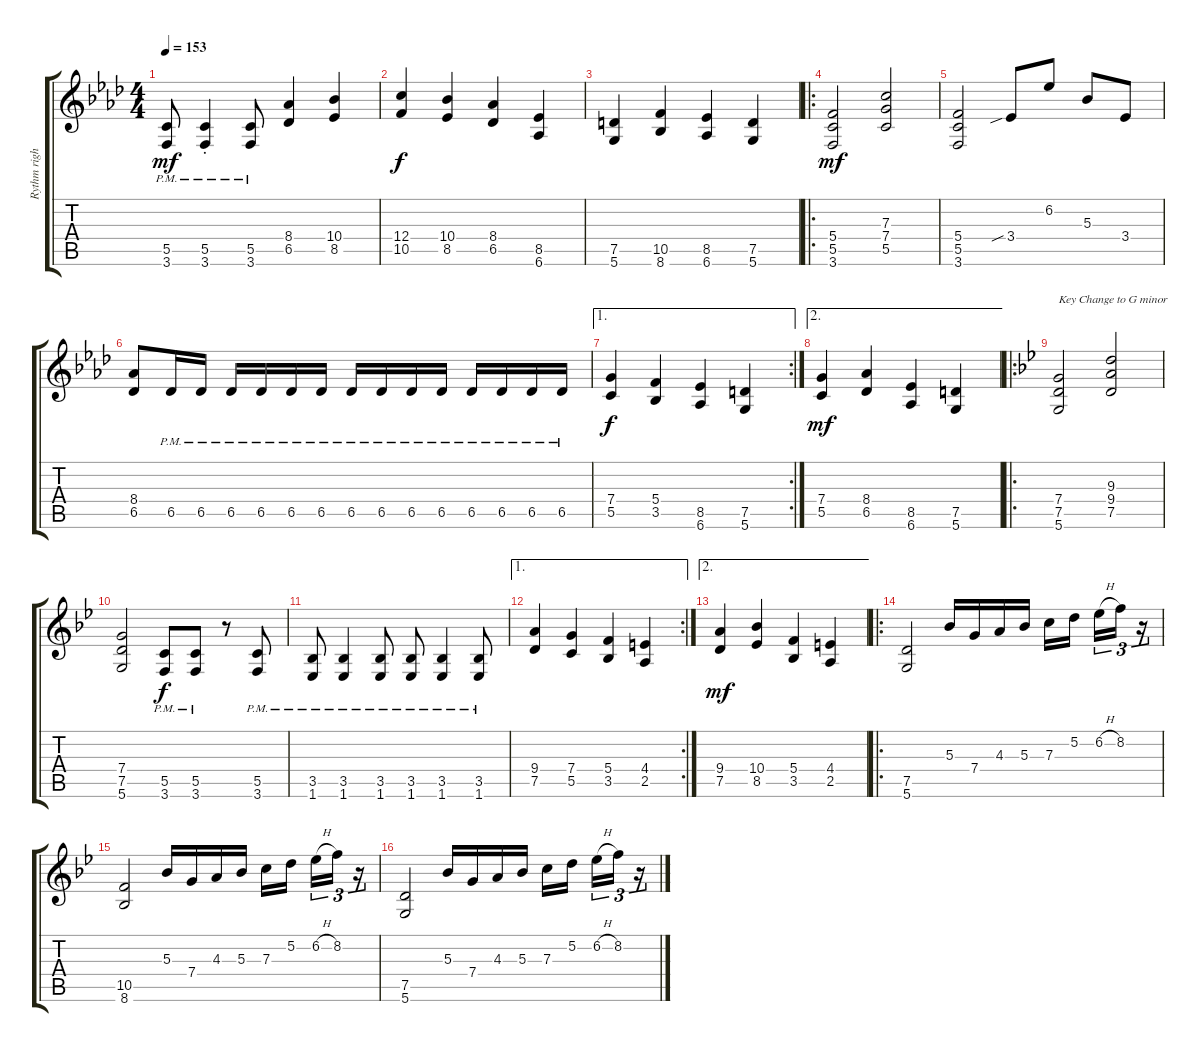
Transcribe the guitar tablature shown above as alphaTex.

\track ("Rythm right channel" "Rythm righ") {instrument distortionguitar}
\staff {score tabs}
\tuning (D4 A3 F3 C3 G2 D2) {hide}
\ts (4 4)
\tempo 153
\clef g2
\ks fminor
(5.5{pm} 3.6{pm}).8{dy mf} (5.5{pm st} 3.6{pm st}).4 (5.5{pm} 3.6{pm}).8 (8.4 6.5).4 (10.4 8.5).4 |
(12.4 10.5).4{dy f} (10.4 8.5).4 (8.4 6.5).4 (8.5 6.6).4 |
(7.5 5.6).4 (10.5 8.6).4 (8.5 6.6).4 (7.5 5.6).4 |
\ro
(5.4 5.5 3.6).2{dy mf} (7.3 7.4 5.5).2 |
(5.4 5.5 3.6).2 3.4{sib}.8 6.2.8 5.3.8 3.4.8 |
(8.4 6.5).8 6.5{pm}.16 6.5{pm}.16 6.5{pm}.16 6.5{pm}.16 6.5{pm}.16 6.5{pm}.16 6.5{pm}.16 6.5{pm}.16 6.5{pm}.16 6.5{pm}.16 6.5{pm}.16 6.5{pm}.16 6.5{pm}.16 6.5{pm}.16 |
\ae 1
\rc 2
(7.4 5.5).4{dy f} (5.4 3.5).4 (8.5 6.6).4 (7.5 5.6).4 |
\ae 2
(7.4 5.5).4{dy mf} (8.4 6.5).4 (8.5 6.6).4 (7.5 5.6).4 |
\ro
\ks gminor
(7.4 7.5 5.6).2{txt "Key Change to G minor"} (9.3 9.4 7.5).2 |
(7.4 7.5 5.6).2 (5.5{pm} 3.6{pm}).8{dy f} (5.5{pm} 3.6{pm}).8 r.8 (5.5{pm} 3.6{pm}).8 |
(3.5{pm} 1.6{pm}).8 (3.5{pm} 1.6{pm}).4 (3.5{pm} 1.6{pm}).8 (3.5{pm} 1.6{pm}).8 (3.5{pm} 1.6{pm}).4 (3.5{pm} 1.6{pm}).8 |
\ae 1
\rc 2
(9.4 7.5).4 (7.4 5.5).4 (5.4 3.5).4 (4.4 2.5).4 |
\ae 2
(9.4 7.5).4{dy mf} (10.4 8.5).4 (5.4 3.5).4 (4.4 2.5).4 |
\ro
(7.5 5.6).2 5.3.16 7.4.16 4.3.16 5.3.16 7.3.16 5.2.16{beam splitsecondary} 6.2{h}.16{tu (3 2)} 8.2.16{tu (3 2)} r.16{tu (3 2)} |
(10.5 8.6).2 5.3.16 7.4.16 4.3.16 5.3.16 7.3.16 5.2.16{beam splitsecondary} 6.2{h}.16{tu (3 2)} 8.2.16{tu (3 2)} r.16{tu (3 2)} |
(7.5 5.6).2 5.3.16 7.4.16 4.3.16 5.3.16 7.3.16 5.2.16{beam splitsecondary} 6.2{h}.16{tu (3 2)} 8.2.16{tu (3 2)} r.16{tu (3 2)}
